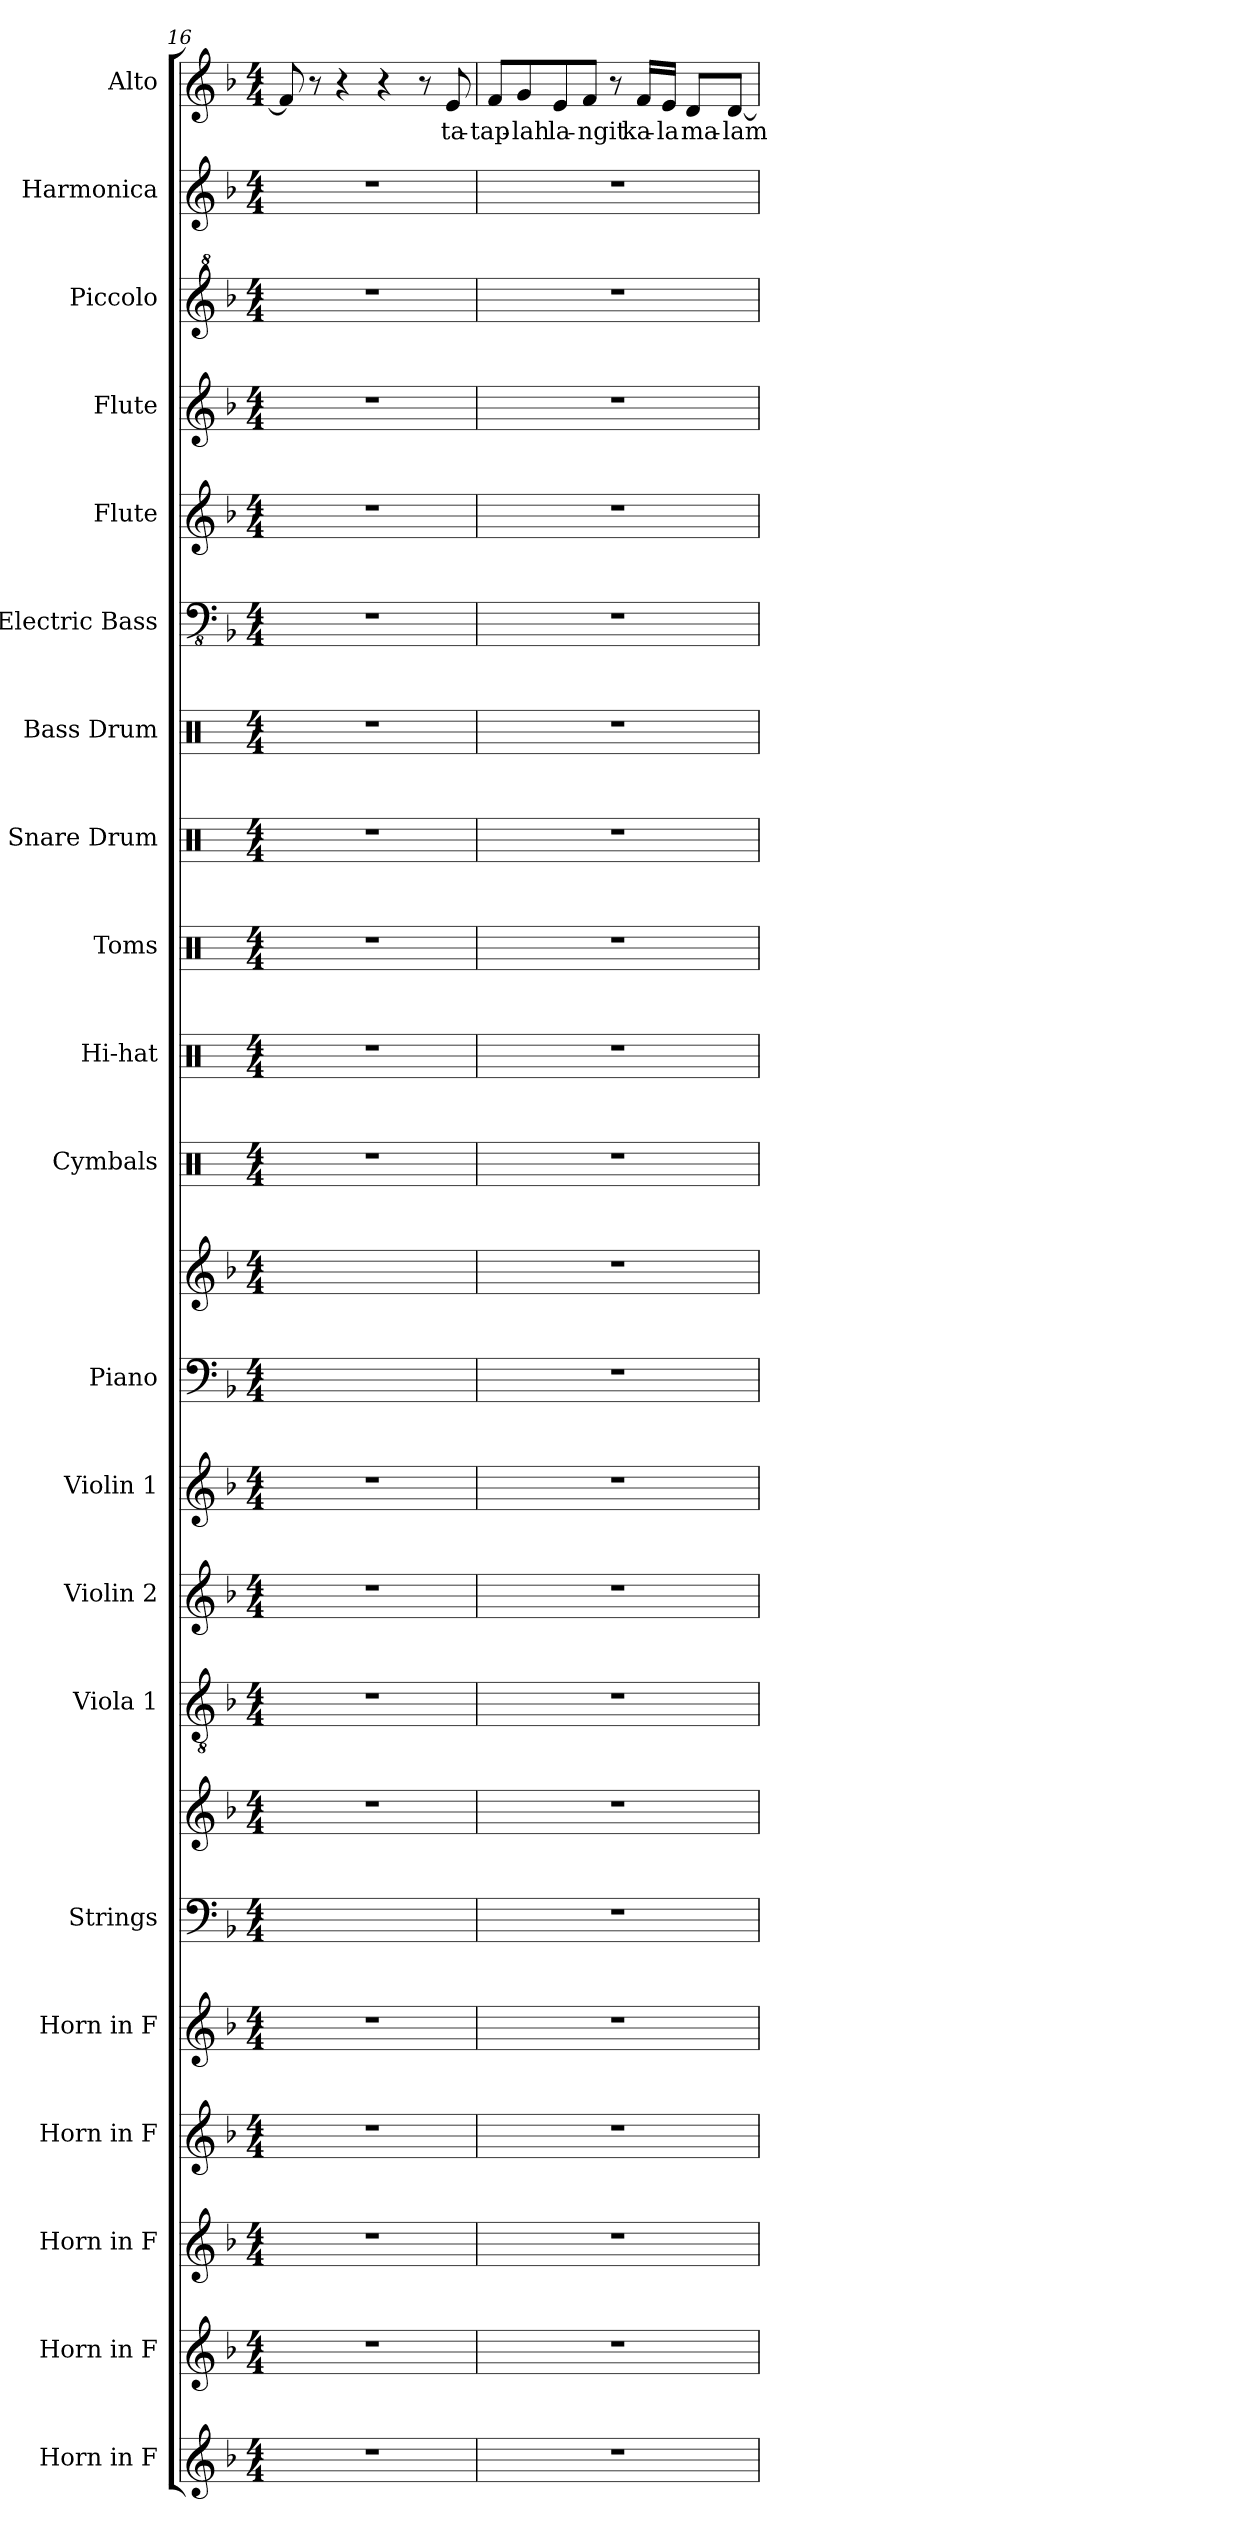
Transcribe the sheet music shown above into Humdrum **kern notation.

**kern	**kern	**kern	**kern	**kern	**kern	**kern	**kern	**kern	**kern	**kern	**kern	**kern	**kern	**kern	**kern	**kern	**kern	**kern	**kern	**kern	**kern	**kern	**text
*part21	*part20	*part19	*part18	*part17	*part16	*part16	*part15	*part14	*part13	*part12	*part12	*part11	*part10	*part9	*part8	*part7	*part6	*part5	*part4	*part3	*part2	*part1	*part1
*staff23	*staff22	*staff21	*staff20	*staff19	*staff18	*staff17	*staff16	*staff15	*staff14	*staff13	*staff12	*staff11	*staff10	*staff9	*staff8	*staff7	*staff6	*staff5	*staff4	*staff3	*staff2	*staff1	*staff1
*I"Horn in F	*I"Horn in F	*I"Horn in F	*I"Horn in F	*I"Horn in F	*I"Strings	*	*I"Viola 1	*I"Violin 2	*I"Violin 1	*I"Piano	*	*I"Cymbals	*I"Hi-hat	*I"Toms	*I"Snare Drum	*I"Bass Drum	*I"Electric Bass	*I"Flute	*I"Flute	*I"Piccolo	*I"Harmonica	*I"Alto	*
*	*	*	*	*	*I'Str.	*	*I'Vla. 1	*I'Vln. 2	*I'Vln. 1	*I'Pno.	*	*I'Cym.	*I'Hi-hat	*I'Toms	*I'Sn. Dr.	*I'B. Dr.	*I'El. B.	*I'Fl.	*I'Fl.	*I'Picc.	*I'Harm.	*I'A.	*
*clefG2	*clefG2	*clefG2	*clefG2	*clefG2	*clefF4	*clefG2	*clefGv2	*clefG2	*clefG2	*clefF4	*clefG2	*clefX	*clefX	*clefX	*clefX	*clefX	*clefFv4	*clefG2	*clefG2	*clefG^2	*clefG2	*clefG2	*
*ITrd4c7	*ITrd4c7	*ITrd4c7	*ITrd4c7	*ITrd4c7	*	*	*	*	*	*	*	*	*	*	*	*	*	*	*	*ITrd-7c-12	*	*	*
*k[b-e-]	*k[b-e-]	*k[b-e-]	*k[b-e-]	*k[b-e-]	*k[b-]	*k[b-]	*k[b-]	*k[b-]	*k[b-]	*k[b-]	*k[b-]	*k[]	*k[]	*k[]	*k[]	*k[]	*k[b-]	*k[b-]	*k[b-]	*k[b-]	*k[b-]	*k[b-]	*
*M4/4	*M4/4	*M4/4	*M4/4	*M4/4	*M4/4	*M4/4	*M4/4	*M4/4	*M4/4	*M4/4	*M4/4	*M4/4	*M4/4	*M4/4	*M4/4	*M4/4	*M4/4	*M4/4	*M4/4	*M4/4	*M4/4	*M4/4	*
=16	=16	=16	=16	=16	=16	=16	=16	=16	=16	=16	=16	=16	=16	=16	=16	=16	=16	=16	=16	=16	=16	=16	=16
1r	1r	1r	1r	1r	1ryy	1r	1r	1r	1r	1ryy	1ryy	1r	1r	1r	1r	1r	1r	1r	1r	1r	1r	8f/]	.
.	.	.	.	.	.	.	.	.	.	.	.	.	.	.	.	.	.	.	.	.	.	8r	.
.	.	.	.	.	.	.	.	.	.	.	.	.	.	.	.	.	.	.	.	.	.	4r	.
.	.	.	.	.	.	.	.	.	.	.	.	.	.	.	.	.	.	.	.	.	.	4r	.
.	.	.	.	.	.	.	.	.	.	.	.	.	.	.	.	.	.	.	.	.	.	8r	.
.	.	.	.	.	.	.	.	.	.	.	.	.	.	.	.	.	.	.	.	.	.	8e/	ta-
=17	=17	=17	=17	=17	=17	=17	=17	=17	=17	=17	=17	=17	=17	=17	=17	=17	=17	=17	=17	=17	=17	=17	=17
1r	1r	1r	1r	1r	1r	1r	1r	1r	1r	1r	1r	1r	1r	1r	1r	1r	1r	1r	1r	1r	1r	8f/L	-tap-
.	.	.	.	.	.	.	.	.	.	.	.	.	.	.	.	.	.	.	.	.	.	8g/	-lah
.	.	.	.	.	.	.	.	.	.	.	.	.	.	.	.	.	.	.	.	.	.	8e/	la-
.	.	.	.	.	.	.	.	.	.	.	.	.	.	.	.	.	.	.	.	.	.	8f/J	-ngit
.	.	.	.	.	.	.	.	.	.	.	.	.	.	.	.	.	.	.	.	.	.	8r	.
.	.	.	.	.	.	.	.	.	.	.	.	.	.	.	.	.	.	.	.	.	.	16f/LL	ka-
.	.	.	.	.	.	.	.	.	.	.	.	.	.	.	.	.	.	.	.	.	.	16e/JJ	-la
.	.	.	.	.	.	.	.	.	.	.	.	.	.	.	.	.	.	.	.	.	.	8d/L	ma-
.	.	.	.	.	.	.	.	.	.	.	.	.	.	.	.	.	.	.	.	.	.	[8d/J	-lam
=	=	=	=	=	=	=	=	=	=	=	=	=	=	=	=	=	=	=	=	=	=	=	=
*-	*-	*-	*-	*-	*-	*-	*-	*-	*-	*-	*-	*-	*-	*-	*-	*-	*-	*-	*-	*-	*-	*-	*-
